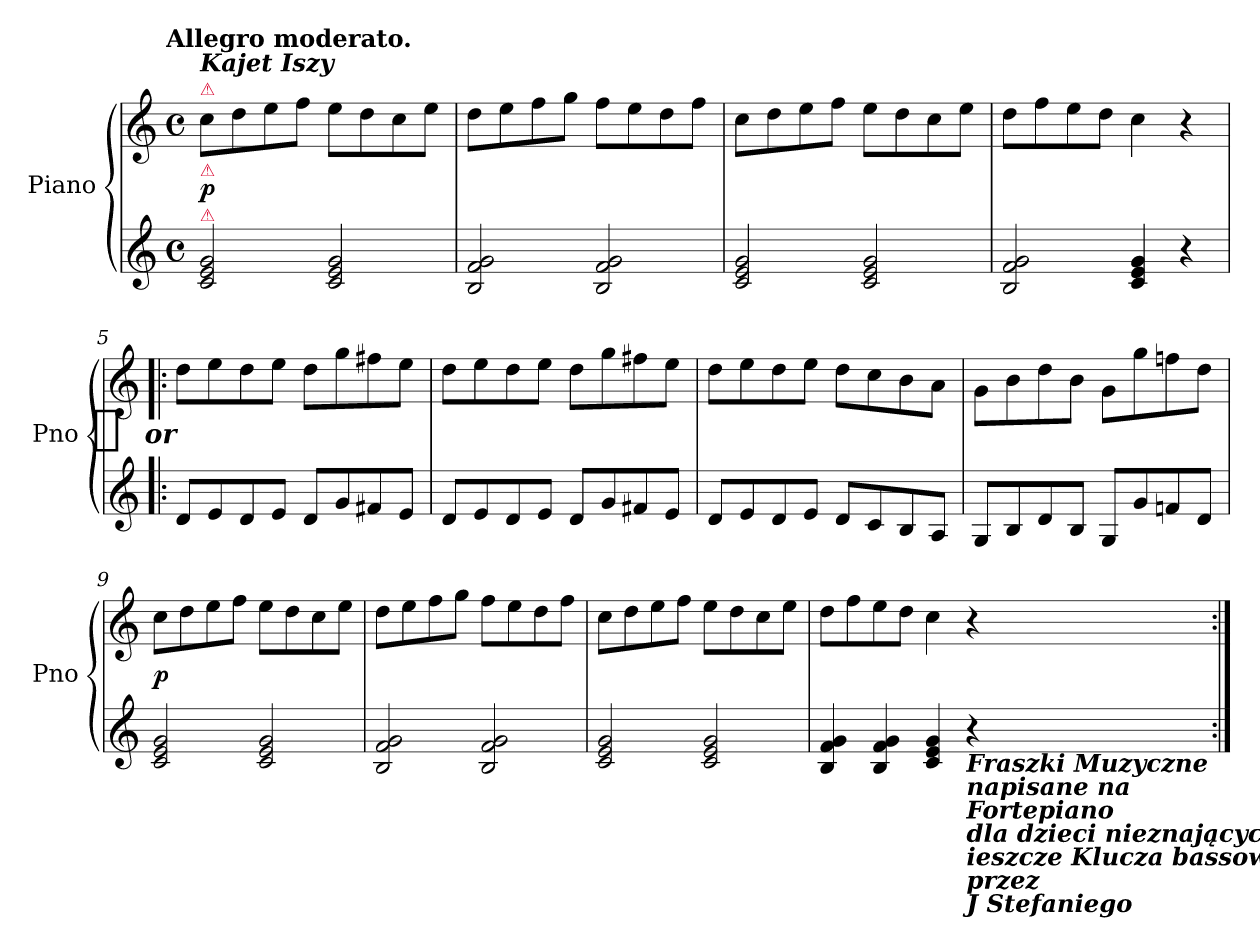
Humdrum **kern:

**kern	**kern	**dynam
*part1	*part1	*part1
*staff2	*staff1	*staff1/2
*I"Piano	*	*
*I'Pno	*	*
*clefG2	*clefG2	*
*k[]	*k[]	*
!!LO:TX:omd:t=Allegro moderato.
*M4/4	*M4/4	*
*met(c)	*met(c)	*
*MM132	*MM132	*
=1	=1	=1
!	!LO:TX:a:color=crimson:t=⚠	!
!	!LO:TX:a:Bi:t=Kajet Iszy	!
!	!LO:TX:b:Bi:color=crimson:t=⚠	!
!LO:TX:a:color=crimson:t=⚠	!	!
2c/ 2e/ 2g/	8cc\L	p
.	8dd\	.
.	8ee\	.
.	8ff\J	.
2c/ 2e/ 2g/	8ee\L	.
.	8dd\	.
.	8cc\	.
.	8ee\J	.
=2	=2	=2
2B/ 2f/ 2g/	8dd\L	.
.	8ee\	.
.	8ff\	.
.	8gg\J	.
2B/ 2f/ 2g/	8ff\L	.
.	8ee\	.
.	8dd\	.
.	8ff\J	.
=3	=3	=3
2c/ 2e/ 2g/	8cc\L	.
.	8dd\	.
.	8ee\	.
.	8ff\J	.
2c/ 2e/ 2g/	8ee\L	.
.	8dd\	.
.	8cc\	.
.	8ee\J	.
=4	=4	=4
2B/ 2f/ 2g/	8dd\L	.
.	8ff\	.
.	8ee\	.
.	8dd\J	.
4c/ 4e/ 4g/	4cc\	.
4r	4r	.
=5!|:	=5!|:	=5!|:
!	!	!LO:DY:b:rj:t=%s or
8d/L	8dd\L	f
8e/	8ee\	.
8d/	8dd\	.
8e/J	8ee\J	.
8d/L	8dd\L	.
8g/	8gg\	.
8f#X/	8ff#X\	.
8e/J	8ee\J	.
=6	=6	=6
8d/L	8dd\L	.
8e/	8ee\	.
8d/	8dd\	.
8e/J	8ee\J	.
8d/L	8dd\L	.
8g/	8gg\	.
8f#X/	8ff#X\	.
8e/J	8ee\J	.
=7	=7	=7
8d/L	8dd\L	.
8e/	8ee\	.
8d/	8dd\	.
8e/J	8ee\J	.
8d/L	8dd\L	.
8c/	8cc\	.
8B/	8b\	.
8A/J	8a\J	.
=8	=8	=8
8G/L	8g\L	.
8B/	8b\	.
8d/	8dd\	.
8B/J	8b\J	.
8G/L	8g\L	.
8g/	8gg\	.
8fn/	8ffn\	.
8d/J	8dd\J	.
=9	=9	=9
2c/ 2e/ 2g/	8cc\L	p
.	8dd\	.
.	8ee\	.
.	8ff\J	.
2c/ 2e/ 2g/	8ee\L	.
.	8dd\	.
.	8cc\	.
.	8ee\J	.
=10	=10	=10
2B/ 2f/ 2g/	8dd\L	.
.	8ee\	.
.	8ff\	.
.	8gg\J	.
2B/ 2f/ 2g/	8ff\L	.
.	8ee\	.
.	8dd\	.
.	8ff\J	.
=11	=11	=11
2c/ 2e/ 2g/	8cc\L	.
.	8dd\	.
.	8ee\	.
.	8ff\J	.
2c/ 2e/ 2g/	8ee\L	.
.	8dd\	.
.	8cc\	.
.	8ee\J	.
=12	=12	=12
4B/ 4f/ 4g/	8dd\L	.
.	8ff\	.
4B/ 4f/ 4g/	8ee\	.
.	8dd\J	.
4c/ 4e/ 4g/	4cc\	.
!LO:TX:b:Bi:t=Fraszki Muzyczne\nnapisane na\nFortepiano\ndla dzieci nieznających\nieszcze Klucza bassowego\nprzez\nJ Stefaniego	!	!
4r	4r	.
=:|!	=:|!	=:|!
*-	*-	*-
